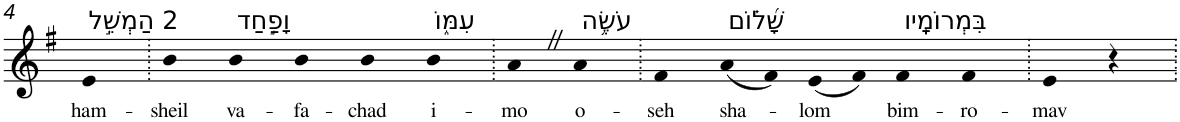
**kern	**text
*part1	*part1
*staff1	*staff1
*I"Piano	*
*I'Pno	*
!!LO:PB:g=z
*clefG2	*
*k[f#]	*
*G:	*
=4	=4
!LO:TX:a:t=2 הַמְשֵׁ֣ל	!
!	!LO:LY:b
4e	ham-
=5.	=5.
!	!LO:LY:b
4b	-sheil
!LO:TX:a:t=וָפַ֣חַד	!
!	!LO:LY:b
4b	va-
!	!LO:LY:b
4b	-fa-
!	!LO:LY:b
4b	-chad
!LO:TX:a:t=עִמּ֑וֹ	!
!	!LO:LY:b
4b	i-
=6.	=6.
!	!LO:LY:b
4aZ	-mo
!LO:TX:a:t=עֹשֶׂ֥ה	!
!	!LO:LY:b
4a	o-
=7.	=7.
!	!LO:LY:b
4f#	-seh
!LO:TX:a:t=שָׁ֝ל֗וֹם	!
!	!LO:LY:b
(8a	sha-
8f#)	.
!	!LO:LY:b
(8e	-lom
8f#)	.
!LO:TX:a:t=בִּמְרוֹמָֽיו	!
!	!LO:LY:b
4f#	bim-
!	!LO:LY:b
4f#	-ro-
=8.	=8.
!	!LO:LY:b
4e	-mav
4r	.
=.	=.
*-	*-
